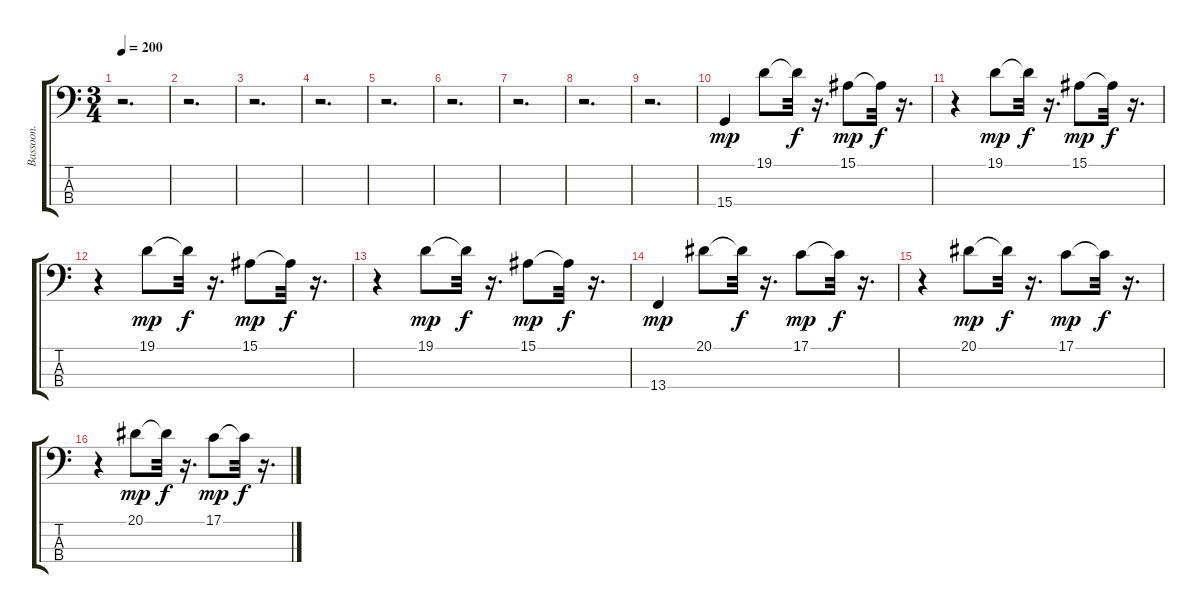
\track ("Bassoon." "Bassoon.") {instrument bassoon}
\staff {score tabs}
\tuning (G2 D2 A1 E1) {hide}
\ts (3 4)
\tempo 200
\clef f4
\ks c
r.2{d dy mp} |
r.2{d} |
r.2{d} |
r.2{d} |
r.2{d} |
r.2{d} |
r.2{d} |
r.2{d} |
r.2{d} |
15.4.4{volume 14 balance 9} 19.1.8 19.1{t}.32{dy f} r.16{d} 15.1.8{dy mp} 15.1{t}.32{dy f} r.16{d} |
r.4 19.1.8{dy mp} 19.1{t}.32{dy f} r.16{d} 15.1.8{dy mp} 15.1{t}.32{dy f} r.16{d} |
r.4 19.1.8{dy mp} 19.1{t}.32{dy f} r.16{d} 15.1.8{dy mp} 15.1{t}.32{dy f} r.16{d} |
r.4 19.1.8{dy mp} 19.1{t}.32{dy f} r.16{d} 15.1.8{dy mp} 15.1{t}.32{dy f} r.16{d} |
13.4.4{dy mp} 20.1.8 20.1{t}.32{dy f} r.16{d} 17.1.8{dy mp} 17.1{t}.32{dy f} r.16{d} |
r.4 20.1.8{dy mp} 20.1{t}.32{dy f} r.16{d} 17.1.8{dy mp} 17.1{t}.32{dy f} r.16{d} |
r.4 20.1.8{dy mp} 20.1{t}.32{dy f} r.16{d} 17.1.8{dy mp} 17.1{t}.32{dy f} r.16{d}
